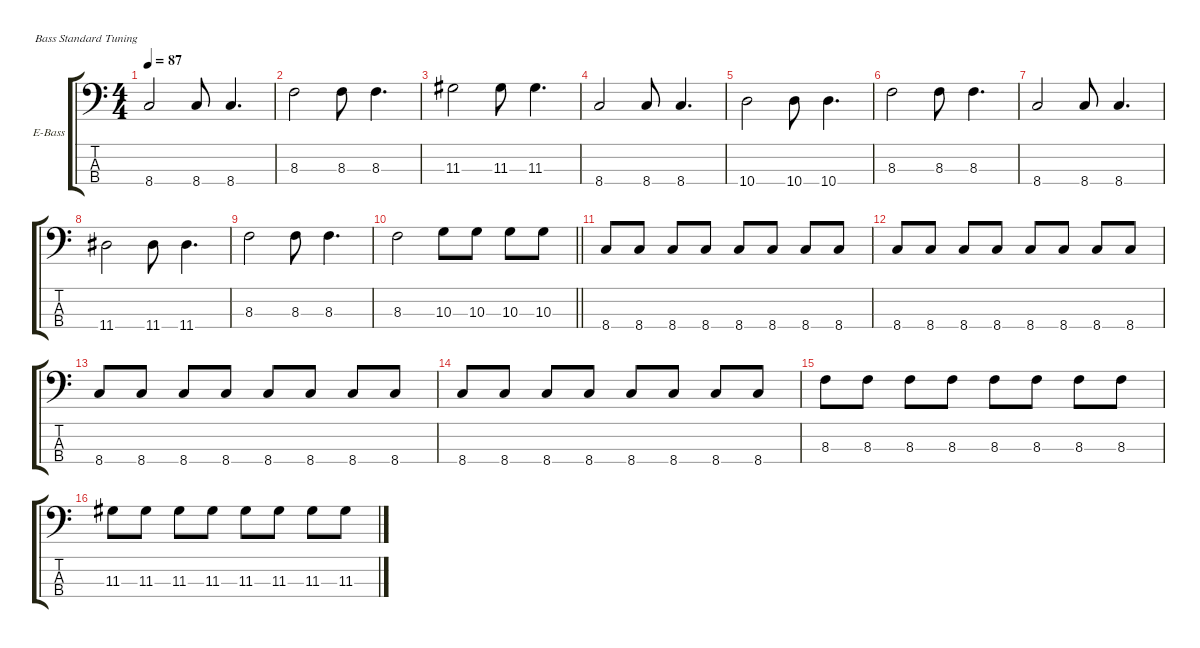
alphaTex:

\hideDynamics
\bracketExtendMode groupsimilarinstruments
\firstSystemTrackNameOrientation horizontal
\otherSystemsTrackNameOrientation horizontal
\track ("Electric Bass" "E-Bass") {multiBarRest instrument electricbassfinger}
\staff {score tabs}
\tuning (G2 D2 A1 E1)
\ts (4 4)
\tempo 87
\clef f4
\ks c
8.4.2{dy mf} 8.4.8 8.4.4{d} |
8.3.2 8.3.8 8.3.4{d} |
11.3.2 11.3.8 11.3.4{d} |
8.4.2 8.4.8 8.4.4{d} |
10.4.2 10.4.8 10.4.4{d} |
8.3.2 8.3.8 8.3.4{d} |
8.4.2 8.4.8 8.4.4{d} |
11.4.2 11.4.8 11.4.4{d} |
8.3.2 8.3.8 8.3.4{d} |
\barLineRight lightlight
8.3.2 10.3.8 10.3.8 10.3.8 10.3.8 |
8.4.8 8.4.8 8.4.8 8.4.8 8.4.8 8.4.8 8.4.8 8.4.8 |
8.4.8 8.4.8 8.4.8 8.4.8 8.4.8 8.4.8 8.4.8 8.4.8 |
8.4.8 8.4.8 8.4.8 8.4.8 8.4.8 8.4.8 8.4.8 8.4.8 |
8.4.8 8.4.8 8.4.8 8.4.8 8.4.8 8.4.8 8.4.8 8.4.8 |
8.3.8 8.3.8 8.3.8 8.3.8 8.3.8 8.3.8 8.3.8 8.3.8 |
11.3.8 11.3.8 11.3.8 11.3.8 11.3.8 11.3.8 11.3.8 11.3.8
